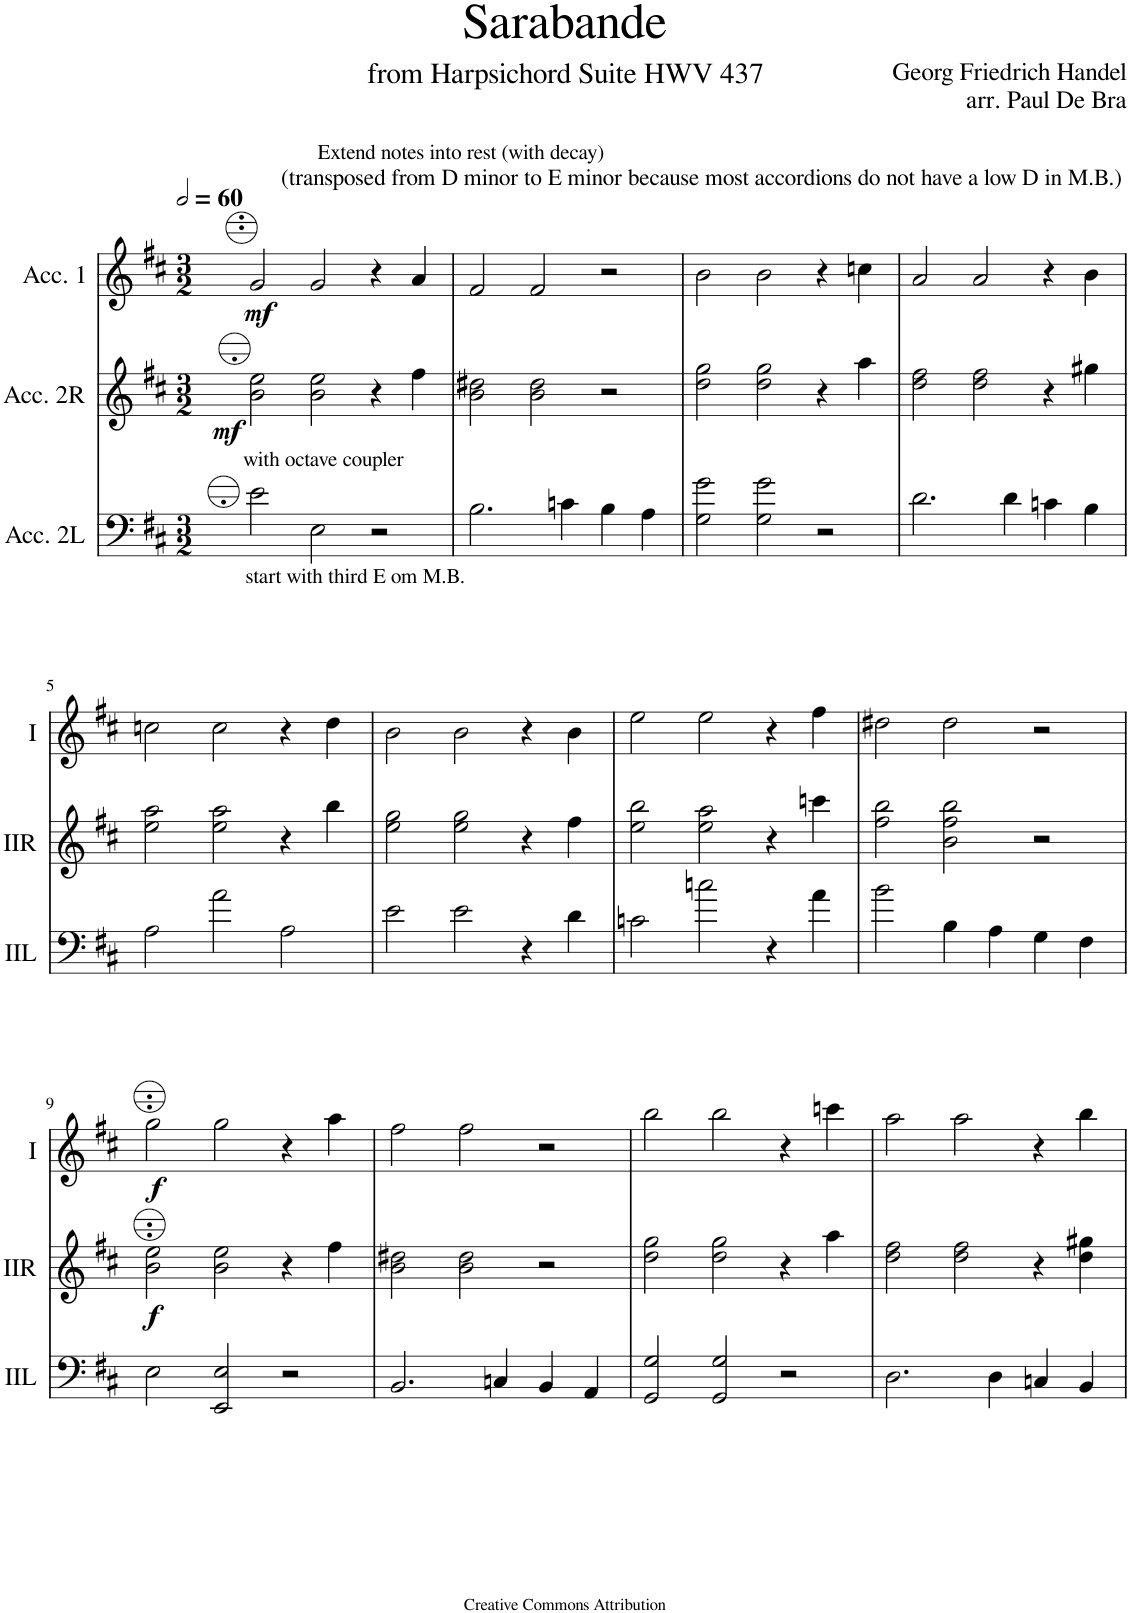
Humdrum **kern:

**kern	**kern	**dynam	**kern	**dynam
*part3	*part2	*part2	*part1	*part1
*staff3	*staff2	*staff2	*staff1	*staff1
*I"Acc. 2L	*I"Acc. 2R	*	*I"Acc. 1	*
*clefF4	*clefG2	*	*clefG2	*
*Trd7c12	*	*	*	*
*k[f#c#]	*k[f#c#]	*	*k[f#c#]	*
*M3/2	*M3/2	*	*M3/2	*
*MM120	*MM120	*	*MM120	*
=1	=1	=1	=1	=1
!	!	!	!LO:TX:a:t=(transposed from D minor to E minor because most accordions do not have a low D in M.B.)	!
!LO:TX:a:t=with octave coupler	!	!	!	!
!LO:TX:b:t=start with third E om M.B.	!	!	!	!
!	!	!LO:DY:b	!	!LO:DY:b
2e\	2B\ 2e\	mf	2g/	mf
!	!	!	!LO:TX:a:t=Extend notes into rest (with decay)	!
2E\	2B\ 2e\	.	2g/	.
2r	4r	.	4r	.
.	4f#\	.	4a/	.
=2	=2	=2	=2	=2
2.B\	2B\ 2d#X\	.	2f#/	.
.	2B\ 2d#\	.	2f#/	.
4cn\	.	.	.	.
4B\	2r	.	2r	.
4A\	.	.	.	.
=3	=3	=3	=3	=3
2G\ 2g\	2d\ 2g\	.	2b\	.
2G\ 2g\	2d\ 2g\	.	2b\	.
2r	4r	.	4r	.
.	4a\	.	4ccn\	.
=4	=4	=4	=4	=4
2.d\	2d\ 2f#\	.	2a/	.
.	2d\ 2f#\	.	2a/	.
4d\	.	.	.	.
4cn\	4r	.	4r	.
4B\	4g#X\	.	4b\	.
!!LO:LB:g=z
=5	=5	=5	=5	=5
2A\	2e\ 2a\	.	2ccn\	.
2a\	2e\ 2a\	.	2cc\	.
2A\	4r	.	4r	.
.	4b\	.	4dd\	.
=6	=6	=6	=6	=6
2e\	2e\ 2g\	.	2b\	.
2e\	2e\ 2g\	.	2b\	.
4r	4r	.	4r	.
4d\	4f#\	.	4b\	.
=7	=7	=7	=7	=7
2cn\	2e\ 2b\	.	2ee\	.
2ccn\	2e\ 2a\	.	2ee\	.
4r	4r	.	4r	.
4a\	4ccn\	.	4ff#\	.
=8	=8	=8	=8	=8
2b\	2f#\ 2b\	.	2dd#X\	.
4B\	2B\ 2f#\ 2b\	.	2dd#\	.
4A\	.	.	.	.
4G\	2r	.	2r	.
4F#\	.	.	.	.
!!LO:LB:g=z
=9	=9	=9	=9	=9
!	!	!LO:DY:b	!	!LO:DY:b
2E\	2B\ 2e\	f	2g\	f
2EE/ 2E/	2B\ 2e\	.	2g\	.
2r	4r	.	4r	.
.	4f#\	.	4a\	.
=10	=10	=10	=10	=10
2.BB/	2B\ 2d#X\	.	2f#\	.
.	2B\ 2d#\	.	2f#\	.
4Cn/	.	.	.	.
4BB/	2r	.	2r	.
4AA/	.	.	.	.
=11	=11	=11	=11	=11
2GG/ 2G/	2d\ 2g\	.	2b\	.
2GG/ 2G/	2d\ 2g\	.	2b\	.
2r	4r	.	4r	.
.	4a\	.	4ccn\	.
=12	=12	=12	=12	=12
2.D\	2d\ 2f#\	.	2a\	.
.	2d\ 2f#\	.	2a\	.
4D\	.	.	.	.
4Cn/	4r	.	4r	.
4BB/	4d\ 4g#X\	.	4b\	.
=	=	=	=	=
*-	*-	*-	*-	*-
